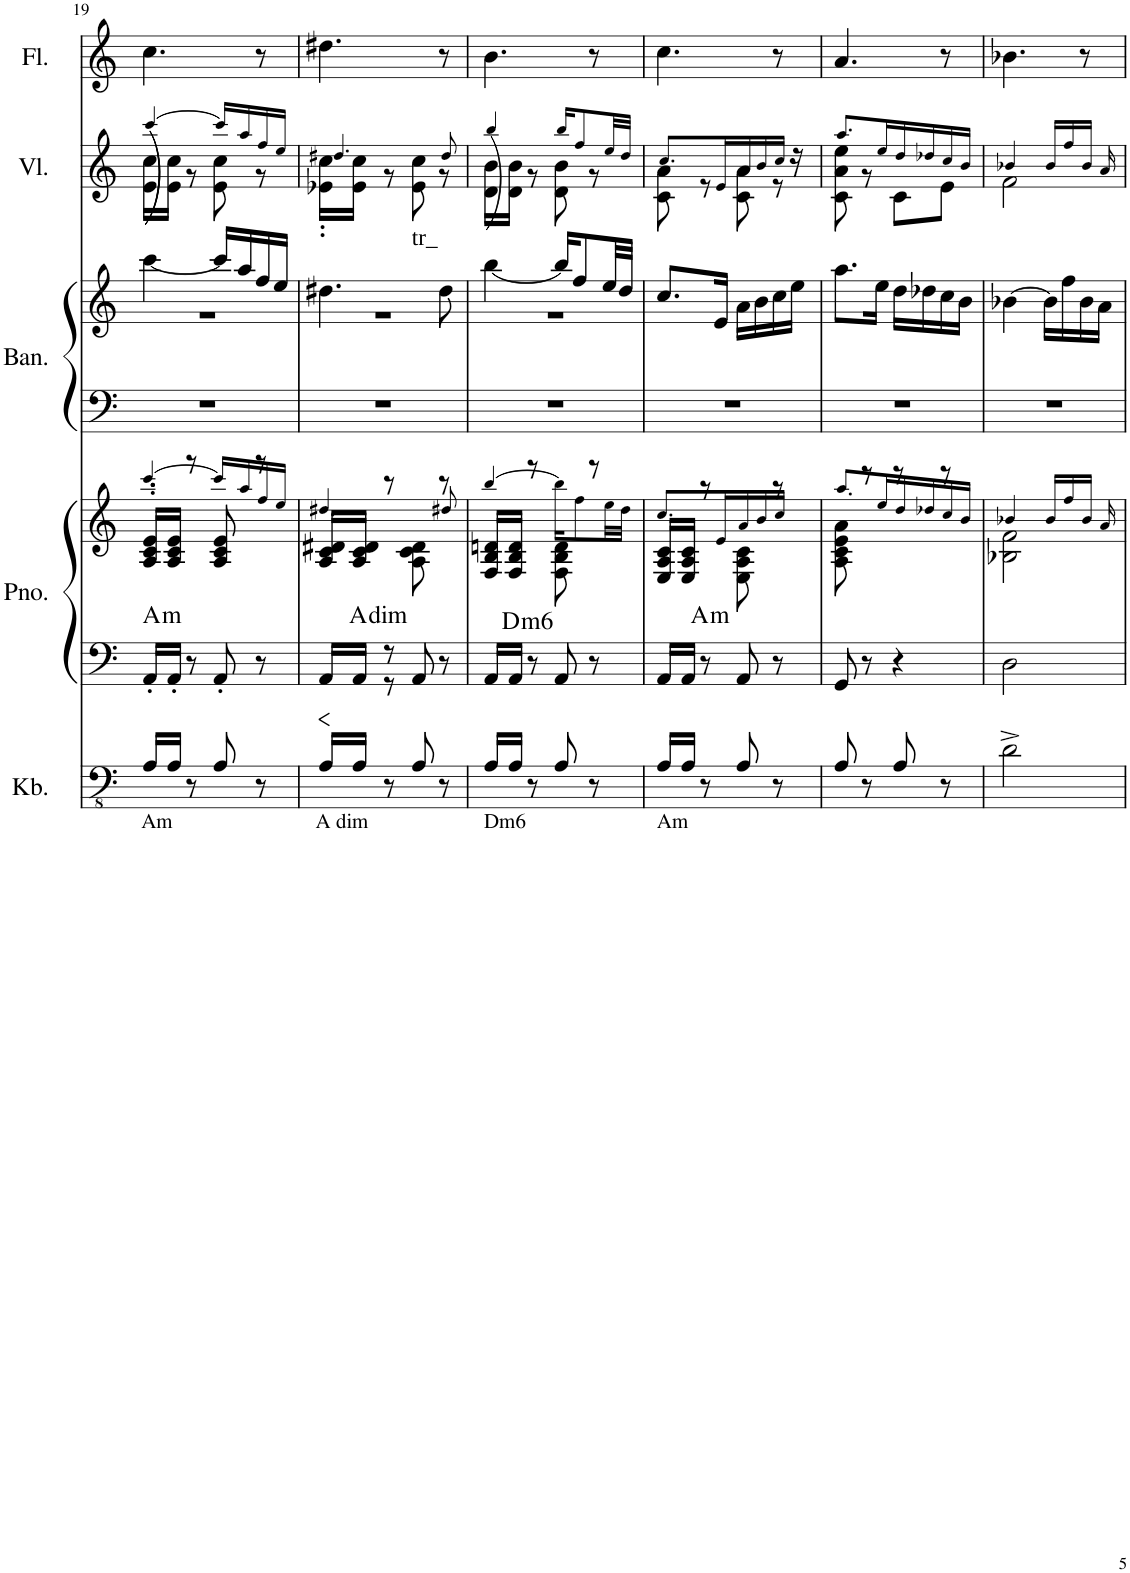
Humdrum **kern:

**kern	**kern	**kern	**harte	**kern	**kern	**kern	**text	**kern
*part5	*part4	*part4	*part4	*part3	*part3	*part2	*part2	*part1
*staff7	*staff6	*staff5	*	*staff4	*staff3	*staff2	*staff2	*staff1
*I"Kontrabass	*I"Piano	*	*	*I"Bandoneon	*	*I"Violine	*	*I"Flöte
*I'Kb.	*I'Pno.	*	*	*I'Ban.	*	*I'Vl.	*	*I'Fl.
!!LO:PB:g=z
*clefFv4	*clefF4	*clefG2	*	*clefF4	*clefG2	*clefG2	*	*clefG2
*Trd7c12	*	*	*	*	*	*	*	*
*k[]	*k[]	*k[]	*	*k[]	*k[]	*k[]	*	*k[]
*M4/8	*M4/8	*M4/8	*	*M4/8	*M4/8	*M4/8	*	*M4/8
=19	=19	=19	=19	=19	=19	=19	=19	=19
*	*	*^	*	*	*^	*^	*	*
!LO:TX:b:t=Am	!	!	!	!LO:H:kt=m	!	!	!	!	!	!	!
16AA/LL	16AA'/LL	16A/' 16c/' 16e/'LL	4ccc/	A:min	2r	[4ccc\	2r	4ccc/	16e\ 16cc\LL	.	4.cc\
16AA/JJ	16AA'/JJ	16A/ 16c/ 16e/JJ	.	.	.	.	.	.	16e\ 16cc\JJ	.	.
8r	8r	8r	.	.	.	.	.	.	8r	.	.
8AA/	8AA'/	8A/ 8c/ 8e/	16ccc/LL	.	.	16ccc/LL]	.	16ccc/LL	8e\ 8cc\	.	.
.	.	.	16aa/	.	.	16aa/	.	16aa/	.	.	.
8r	8r	8r	16ff/	.	.	16ff/	.	16ff/	8r	.	8r
.	.	.	16ee/JJ	.	.	16ee/JJ	.	16ee/JJ	.	.	.
=20	=20	=20	=20	=20	=20	=20	=20	=20	=20	=20	=20
*	*^	*	*	*	*	*	*	*	*	*	*
!LO:TX:b:t=A dim	!	!	!	!	!	!	!	!	!	!	!	!
16AA/LL	16AA/LL	8ryy	16A/ 16c/ 16d#X/LL	4.dd#X/	.	2r	4.dd#X\	2r	4.dd#X/	16e-X\' 16cc\'LL	.	4.dd#X\
!	!	!	!	!	!LO:H:kt=dim	!	!	!	!	!	!	!
16AA/JJ	16AA/JJ	.	16A/ 16c/ 16d#/JJ	.	A:dim	.	.	.	.	16e-\ 16cc\JJ	.	.
8r	8r	8r	8r	.	.	.	.	.	.	8r	.	.
!	!	!	!	!	!	!	!	!	!	!	!LO:LY:b	!
8AA/	8AA/	4ryy	8A\ 8c\ 8d#\	.	.	.	.	.	.	8e-\ 8cc\	tr_	.
8r	8r	.	8r	8dd#X/	.	.	8dd#\	.	8dd#/	8r	.	8r
*	*v	*v	*	*	*	*	*	*	*	*	*	*
=21	=21	=21	=21	=21	=21	=21	=21	=21	=21	=21	=21
!LO:TX:b:t=Dm6	!	!	!	!	!	!	!	!	!	!	!
16AA/LL	16AA/LL	16F/ 16B/ 16dn/LL	4bb/	.	2r	[4bb\	2r	4bb/	16d\ 16b\LL	.	4.b\
!	!	!	!	!LO:H:kt=m6	!	!	!	!	!	!	!
16AA/JJ	16AA/JJ	16F/ 16B/ 16d/JJ	.	D:min6	.	.	.	.	16d\ 16b\JJ	.	.
8r	8r	8r	.	.	.	.	.	.	8r	.	.
8AA/	8AA/	8F\ 8B\ 8d\	16bb\KL	.	.	16bb/KL]	.	16bb/KL	8d\ 8b\	.	.
.	.	.	8ff\	.	.	8ff/	.	8ff!/	.	.	.
8r	8r	8r	.	.	.	.	.	.	8r	.	8r
.	.	.	32ee\LL	.	.	32ee/LL	.	32ee/LL	.	.	.
.	.	.	32dd\JJJ	.	.	32dd/JJJ	.	32dd/JJJ	.	.	.
*	*	*	*	*	*	*v	*v	*	*	*	*
=22	=22	=22	=22	=22	=22	=22	=22	=22	=22	=22
!LO:TX:b:t=Am	!	!	!	!	!	!	!	!	!	!
16AA/LL	16AA/LL	16E/ 16A/ 16c/LL	8.cc/L	.	2r	8.cc/L	8.cc/L	8c\ 8a\	.	4.cc\
16AA/JJ	16AA/JJ	16E/ 16A/ 16c/JJ	.	.	.	.	.	.	.	.
!	!	!	!	!LO:H:kt=m	!	!	!	!	!	!
8r	8r	8r	.	A:min	.	.	.	8r	.	.
.	.	.	16e/L	.	.	16e/Jk	16e/L	.	.	.
8AA/	8AA/	8E\ 8A\ 8c\	16a/	.	.	16a\LL	16a/	8c\ 8a\	.	.
.	.	.	16b/	.	.	16b\	16b/	.	.	.
8r	8r	8r	16cc/JJ	.	.	16cc\	16cc/JJ	8r	.	8r
.	.	.	16ryy	.	.	16ee\JJ	16r	.	.	.
=23	=23	=23	=23	=23	=23	=23	=23	=23	=23	=23
8AA/	8GG/	8A\ 8c\ 8e\ 8a\	8.aa/L	.	2r	8.aa\L	8.aa/L	8c\ 8a\ 8ee\	.	4.a/
8r	8r	8r	.	.	.	.	.	8r	.	.
.	.	.	16ee/L	.	.	16ee\Jk	16ee/L	.	.	.
8AA/	4r	8r	16dd/	.	.	16dd\LL	16dd/	8c\L	.	.
.	.	.	16dd-X/	.	.	16dd-X\	16dd-X/	.	.	.
8r	.	8r	16cc/	.	.	16cc\	16cc/	8e\J	.	8r
.	.	.	16b/JJ	.	.	16b\JJ	16b/JJ	.	.	.
=24	=24	=24	=24	=24	=24	=24	=24	=24	=24	=24
2D^\	2D\	2B-X\ 2f\	4b-X/	.	2r	[4b-X\	2f\	4b-X/	.	4.b-X\
.	.	.	2ryy	.	.	16b-\LL]	.	2ryy	.	.
.	.	.	.	.	.	16ff\	.	.	.	.
.	.	.	.	.	.	16b-\	.	.	.	8r
.	.	.	.	.	.	16a\JJ	.	.	.	.
4ryy	4ryy	16b-/LL	.	.	4ryy	4ryy	16b-/LL	.	.	4ryy
.	.	16ff/	.	.	.	.	16ff/	.	.	.
.	.	16b-/JJ	.	.	.	.	16b-/JJ	.	.	.
.	.	16a/	.	.	.	.	16a/	.	.	.
*	*	*v	*v	*	*	*	*v	*v	*	*
=	=	=	=	=	=	=	=	=
*-	*-	*-	*-	*-	*-	*-	*-	*-
